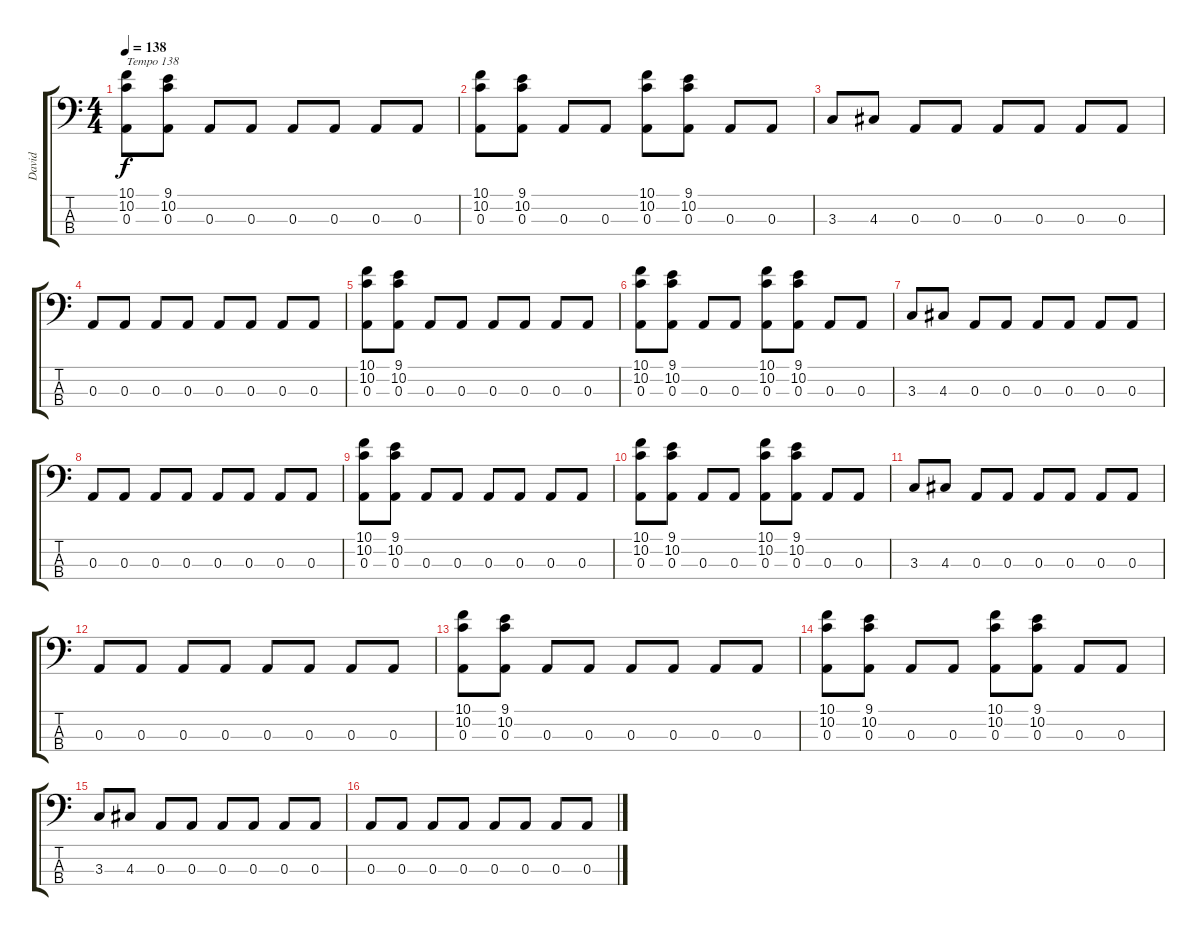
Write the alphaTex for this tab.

\track ("David" "David") {instrument electricbasspick}
\staff {score tabs}
\tuning (G2 D2 A1 E1) {hide}
\ts (4 4)
\tempo 138
\clef f4
\ks c
(10.1 10.2 0.3).8{txt "Tempo 138" dy f instrument electricbasspick} (9.1 10.2 0.3).8 0.3.8 0.3.8 0.3.8 0.3.8 0.3.8 0.3.8 |
(10.1 10.2 0.3).8 (9.1 10.2 0.3).8 0.3.8 0.3.8 (10.1 10.2 0.3).8 (9.1 10.2 0.3).8 0.3.8 0.3.8 |
3.3.8 4.3.8 0.3.8 0.3.8 0.3.8 0.3.8 0.3.8 0.3.8 |
0.3.8 0.3.8 0.3.8 0.3.8 0.3.8 0.3.8 0.3.8 0.3.8 |
(10.1 10.2 0.3).8 (9.1 10.2 0.3).8 0.3.8 0.3.8 0.3.8 0.3.8 0.3.8 0.3.8 |
(10.1 10.2 0.3).8 (9.1 10.2 0.3).8 0.3.8 0.3.8 (10.1 10.2 0.3).8 (9.1 10.2 0.3).8 0.3.8 0.3.8 |
3.3.8 4.3.8 0.3.8 0.3.8 0.3.8 0.3.8 0.3.8 0.3.8 |
0.3.8 0.3.8 0.3.8 0.3.8 0.3.8 0.3.8 0.3.8 0.3.8 |
(10.1 10.2 0.3).8 (9.1 10.2 0.3).8 0.3.8 0.3.8 0.3.8 0.3.8 0.3.8 0.3.8 |
(10.1 10.2 0.3).8 (9.1 10.2 0.3).8 0.3.8 0.3.8 (10.1 10.2 0.3).8 (9.1 10.2 0.3).8 0.3.8 0.3.8 |
3.3.8 4.3.8 0.3.8 0.3.8 0.3.8 0.3.8 0.3.8 0.3.8 |
0.3.8 0.3.8 0.3.8 0.3.8 0.3.8 0.3.8 0.3.8 0.3.8 |
(10.1 10.2 0.3).8 (9.1 10.2 0.3).8 0.3.8 0.3.8 0.3.8 0.3.8 0.3.8 0.3.8 |
(10.1 10.2 0.3).8 (9.1 10.2 0.3).8 0.3.8 0.3.8 (10.1 10.2 0.3).8 (9.1 10.2 0.3).8 0.3.8 0.3.8 |
3.3.8 4.3.8 0.3.8 0.3.8 0.3.8 0.3.8 0.3.8 0.3.8 |
0.3.8 0.3.8 0.3.8 0.3.8 0.3.8 0.3.8 0.3.8 0.3.8
